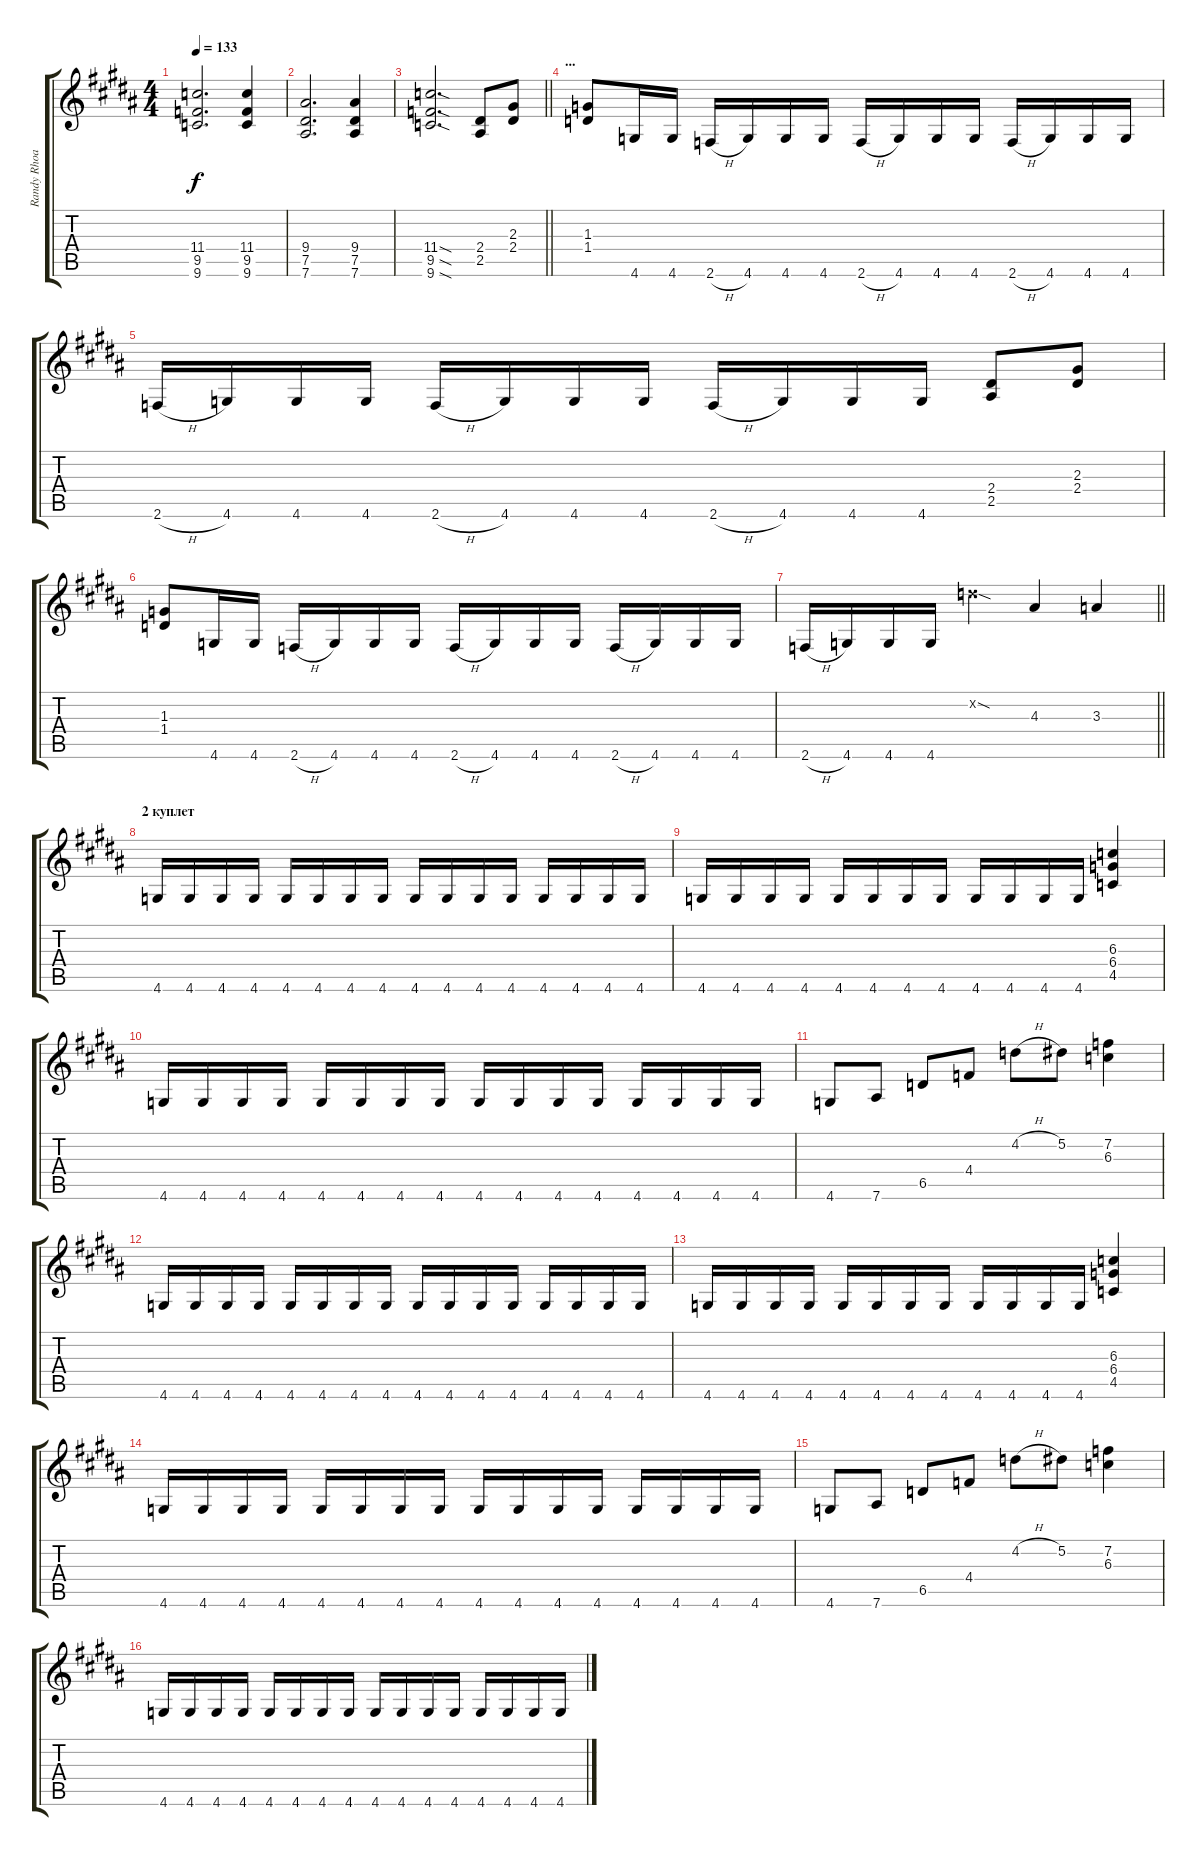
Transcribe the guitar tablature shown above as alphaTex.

\track ("Randy Rhoads" "Randy Rhoa") {instrument distortionguitar}
\staff {score tabs}
\tuning (Eb4 Bb3 Gb3 Db3 Ab2 Eb2) {hide}
\ts (4 4)
\tempo 133
\clef g2
\ks b
(11.4 9.5 9.6).2{d dy f} (11.4 9.5 9.6).4 |
(9.4 7.5 7.6).2{d} (9.4 7.5 7.6).4 |
\barLineRight lightlight
(11.4{sod} 9.5{sod} 9.6{sod}).2{d} (2.4 2.5).8 (2.3 2.4).8 |
\section ("" "...")
(1.3 1.4).8 4.6.16 4.6.16 2.6{h}.16 4.6.16 4.6.16 4.6.16 2.6{h}.16 4.6.16 4.6.16 4.6.16 2.6{h}.16 4.6.16 4.6.16 4.6.16 |
2.6{h}.16 4.6.16 4.6.16 4.6.16 2.6{h}.16 4.6.16 4.6.16 4.6.16 2.6{h}.16 4.6.16 4.6.16 4.6.16 (2.4 2.5).8 (2.3 2.4).8 |
(1.3 1.4).8 4.6.16 4.6.16 2.6{h}.16 4.6.16 4.6.16 4.6.16 2.6{h}.16 4.6.16 4.6.16 4.6.16 2.6{h}.16 4.6.16 4.6.16 4.6.16 |
\barLineRight lightlight
2.6{h}.16 4.6.16 4.6.16 4.6.16 4.2{sod x}.4 4.3.4 3.3.4 |
\section ("" "2 куплет")
4.6.16 4.6.16 4.6.16 4.6.16 4.6.16 4.6.16 4.6.16 4.6.16 4.6.16 4.6.16 4.6.16 4.6.16 4.6.16 4.6.16 4.6.16 4.6.16 |
4.6.16 4.6.16 4.6.16 4.6.16 4.6.16 4.6.16 4.6.16 4.6.16 4.6.16 4.6.16 4.6.16 4.6.16 (6.3 6.4 4.5).4 |
4.6.16 4.6.16 4.6.16 4.6.16 4.6.16 4.6.16 4.6.16 4.6.16 4.6.16 4.6.16 4.6.16 4.6.16 4.6.16 4.6.16 4.6.16 4.6.16 |
4.6.8 7.6.8 6.5.8 4.4.8 4.2{h}.8 5.2.8 (7.2 6.3).4 |
4.6.16 4.6.16 4.6.16 4.6.16 4.6.16 4.6.16 4.6.16 4.6.16 4.6.16 4.6.16 4.6.16 4.6.16 4.6.16 4.6.16 4.6.16 4.6.16 |
4.6.16 4.6.16 4.6.16 4.6.16 4.6.16 4.6.16 4.6.16 4.6.16 4.6.16 4.6.16 4.6.16 4.6.16 (6.3 6.4 4.5).4 |
4.6.16 4.6.16 4.6.16 4.6.16 4.6.16 4.6.16 4.6.16 4.6.16 4.6.16 4.6.16 4.6.16 4.6.16 4.6.16 4.6.16 4.6.16 4.6.16 |
4.6.8 7.6.8 6.5.8 4.4.8 4.2{h}.8 5.2.8 (7.2 6.3).4 |
4.6.16 4.6.16 4.6.16 4.6.16 4.6.16 4.6.16 4.6.16 4.6.16 4.6.16 4.6.16 4.6.16 4.6.16 4.6.16 4.6.16 4.6.16 4.6.16
